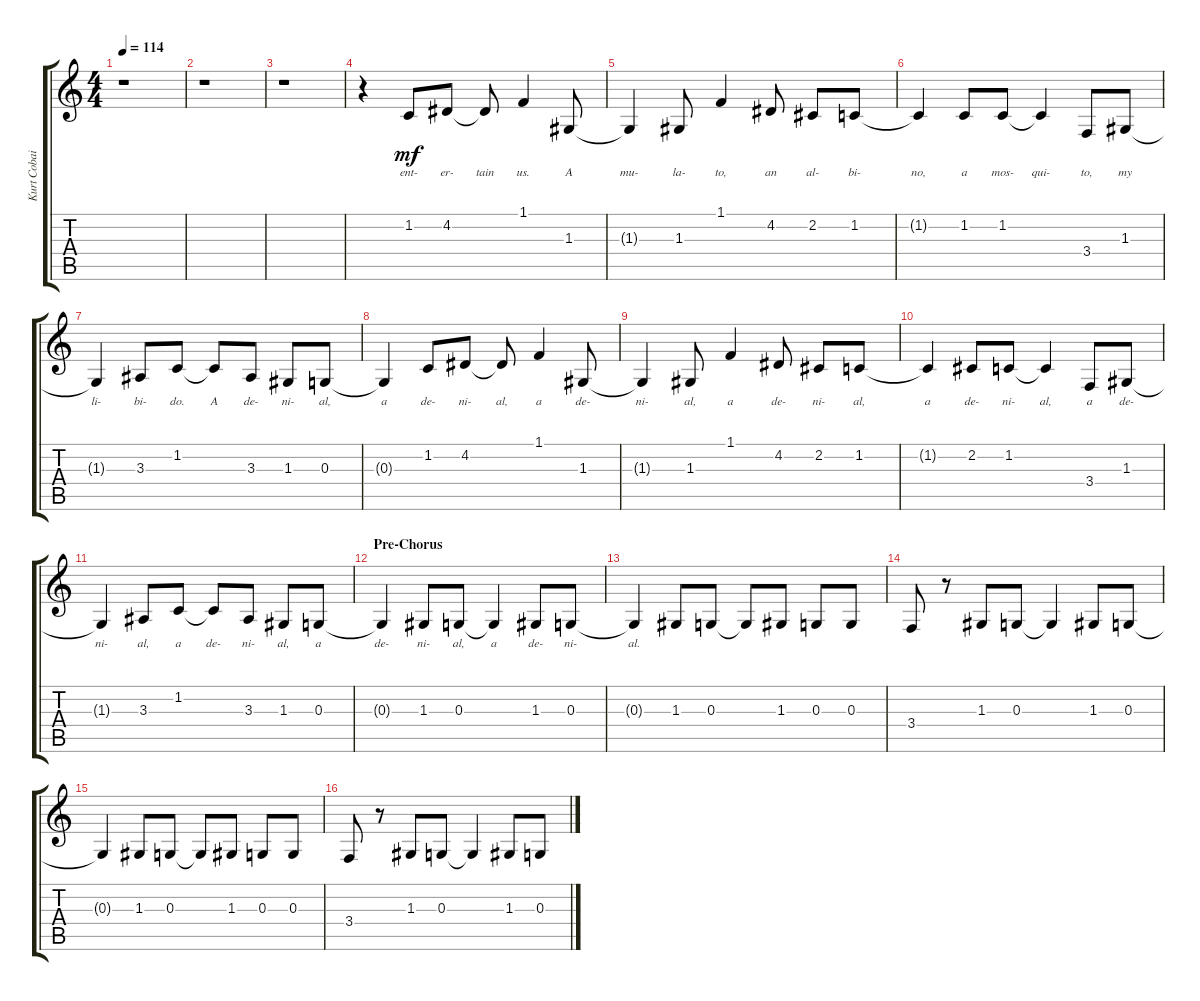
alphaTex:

\track ("Kurt Cobain - Vocals" "Kurt Cobai") {instrument tenorsax}
\staff {score tabs}
\tuning (E4 B3 G3 D3 A2 E2) {hide}
\ts (4 4)
\tempo 114
\clef g2
\ks c
r.1{dy f} |
r.1 |
r.1 |
r.4 1.2.8{lyrics (0 "ent-") lyrics (1 "") lyrics (2 "") lyrics (3 "") lyrics (4 "") dy mf} 4.2.8{lyrics (0 "er-") lyrics (1 "") lyrics (2 "") lyrics (3 "") lyrics (4 "")} 4.2{t}.8{lyrics (0 "tain") lyrics (1 "") lyrics (2 "") lyrics (3 "") lyrics (4 "")} 1.1.4{lyrics (0 "us.") lyrics (1 "") lyrics (2 "") lyrics (3 "") lyrics (4 "")} 1.3.8{lyrics (0 "A") lyrics (1 "") lyrics (2 "") lyrics (3 "") lyrics (4 "")} |
1.3{t}.4{lyrics (0 "mu-") lyrics (1 "") lyrics (2 "") lyrics (3 "") lyrics (4 "")} 1.3.8{lyrics (0 "la-") lyrics (1 "") lyrics (2 "") lyrics (3 "") lyrics (4 "")} 1.1.4{lyrics (0 "to,") lyrics (1 "") lyrics (2 "") lyrics (3 "") lyrics (4 "")} 4.2.8{lyrics (0 "an") lyrics (1 "") lyrics (2 "") lyrics (3 "") lyrics (4 "")} 2.2.8{lyrics (0 "al-") lyrics (1 "") lyrics (2 "") lyrics (3 "") lyrics (4 "")} 1.2.8{lyrics (0 "bi-") lyrics (1 "") lyrics (2 "") lyrics (3 "") lyrics (4 "")} |
1.2{t}.4{lyrics (0 "no,") lyrics (1 "") lyrics (2 "") lyrics (3 "") lyrics (4 "")} 1.2.8{lyrics (0 "a") lyrics (1 "") lyrics (2 "") lyrics (3 "") lyrics (4 "")} 1.2.8{lyrics (0 "mos-") lyrics (1 "") lyrics (2 "") lyrics (3 "") lyrics (4 "")} 1.2{t}.4{lyrics (0 "qui-") lyrics (1 "") lyrics (2 "") lyrics (3 "") lyrics (4 "")} 3.4.8{lyrics (0 "to,") lyrics (1 "") lyrics (2 "") lyrics (3 "") lyrics (4 "")} 1.3.8{lyrics (0 "my") lyrics (1 "") lyrics (2 "") lyrics (3 "") lyrics (4 "")} |
1.3{t}.4{lyrics (0 "li-") lyrics (1 "") lyrics (2 "") lyrics (3 "") lyrics (4 "")} 3.3.8{lyrics (0 "bi-") lyrics (1 "") lyrics (2 "") lyrics (3 "") lyrics (4 "")} 1.2.8{lyrics (0 "do.") lyrics (1 "") lyrics (2 "") lyrics (3 "") lyrics (4 "")} 1.2{t}.8{lyrics (0 "A") lyrics (1 "") lyrics (2 "") lyrics (3 "") lyrics (4 "")} 3.3.8{lyrics (0 "de-") lyrics (1 "") lyrics (2 "") lyrics (3 "") lyrics (4 "")} 1.3.8{lyrics (0 "ni-") lyrics (1 "") lyrics (2 "") lyrics (3 "") lyrics (4 "")} 0.3.8{lyrics (0 "al,") lyrics (1 "") lyrics (2 "") lyrics (3 "") lyrics (4 "")} |
0.3{t}.4{lyrics (0 "a") lyrics (1 "") lyrics (2 "") lyrics (3 "") lyrics (4 "")} 1.2.8{lyrics (0 "de-") lyrics (1 "") lyrics (2 "") lyrics (3 "") lyrics (4 "")} 4.2.8{lyrics (0 "ni-") lyrics (1 "") lyrics (2 "") lyrics (3 "") lyrics (4 "")} 4.2{t}.8{lyrics (0 "al,") lyrics (1 "") lyrics (2 "") lyrics (3 "") lyrics (4 "")} 1.1.4{lyrics (0 "a") lyrics (1 "") lyrics (2 "") lyrics (3 "") lyrics (4 "")} 1.3.8{lyrics (0 "de-") lyrics (1 "") lyrics (2 "") lyrics (3 "") lyrics (4 "")} |
1.3{t}.4{lyrics (0 "ni-") lyrics (1 "") lyrics (2 "") lyrics (3 "") lyrics (4 "")} 1.3.8{lyrics (0 "al,") lyrics (1 "") lyrics (2 "") lyrics (3 "") lyrics (4 "")} 1.1.4{lyrics (0 "a") lyrics (1 "") lyrics (2 "") lyrics (3 "") lyrics (4 "")} 4.2.8{lyrics (0 "de-") lyrics (1 "") lyrics (2 "") lyrics (3 "") lyrics (4 "")} 2.2.8{lyrics (0 "ni-") lyrics (1 "") lyrics (2 "") lyrics (3 "") lyrics (4 "")} 1.2.8{lyrics (0 "al,") lyrics (1 "") lyrics (2 "") lyrics (3 "") lyrics (4 "")} |
1.2{t}.4{lyrics (0 "a") lyrics (1 "") lyrics (2 "") lyrics (3 "") lyrics (4 "")} 2.2.8{lyrics (0 "de-") lyrics (1 "") lyrics (2 "") lyrics (3 "") lyrics (4 "")} 1.2.8{lyrics (0 "ni-") lyrics (1 "") lyrics (2 "") lyrics (3 "") lyrics (4 "")} 1.2{t}.4{lyrics (0 "al,") lyrics (1 "") lyrics (2 "") lyrics (3 "") lyrics (4 "")} 3.4.8{lyrics (0 "a") lyrics (1 "") lyrics (2 "") lyrics (3 "") lyrics (4 "")} 1.3.8{lyrics (0 "de-") lyrics (1 "") lyrics (2 "") lyrics (3 "") lyrics (4 "")} |
1.3{t}.4{lyrics (0 "ni-") lyrics (1 "") lyrics (2 "") lyrics (3 "") lyrics (4 "")} 3.3.8{lyrics (0 "al,") lyrics (1 "") lyrics (2 "") lyrics (3 "") lyrics (4 "")} 1.2.8{lyrics (0 "a") lyrics (1 "") lyrics (2 "") lyrics (3 "") lyrics (4 "")} 1.2{t}.8{lyrics (0 "de-") lyrics (1 "") lyrics (2 "") lyrics (3 "") lyrics (4 "")} 3.3.8{lyrics (0 "ni-") lyrics (1 "") lyrics (2 "") lyrics (3 "") lyrics (4 "")} 1.3.8{lyrics (0 "al,") lyrics (1 "") lyrics (2 "") lyrics (3 "") lyrics (4 "")} 0.3.8{lyrics (0 "a") lyrics (1 "") lyrics (2 "") lyrics (3 "") lyrics (4 "")} |
\section ("" "Pre-Chorus")
0.3{t}.4{lyrics (0 "de-") lyrics (1 "") lyrics (2 "") lyrics (3 "") lyrics (4 "")} 1.3.8{lyrics (0 "ni-") lyrics (1 "") lyrics (2 "") lyrics (3 "") lyrics (4 "")} 0.3.8{lyrics (0 "al,") lyrics (1 "") lyrics (2 "") lyrics (3 "") lyrics (4 "")} 0.3{t}.4{lyrics (0 "a") lyrics (1 "") lyrics (2 "") lyrics (3 "") lyrics (4 "")} 1.3.8{lyrics (0 "de-") lyrics (1 "") lyrics (2 "") lyrics (3 "") lyrics (4 "")} 0.3.8{lyrics (0 "ni-") lyrics (1 "") lyrics (2 "") lyrics (3 "") lyrics (4 "")} |
0.3{t}.4{lyrics (0 "al.") lyrics (1 "") lyrics (2 "") lyrics (3 "") lyrics (4 "")} 1.3.8 0.3.8 0.3{t}.8 1.3.8 0.3.8 0.3.8 |
3.4.8 r.8 1.3.8 0.3.8 0.3{t}.4 1.3.8 0.3.8 |
0.3{t}.4 1.3.8 0.3.8 0.3{t}.8 1.3.8 0.3.8 0.3.8 |
3.4.8 r.8 1.3.8 0.3.8 0.3{t}.4 1.3.8 0.3.8
